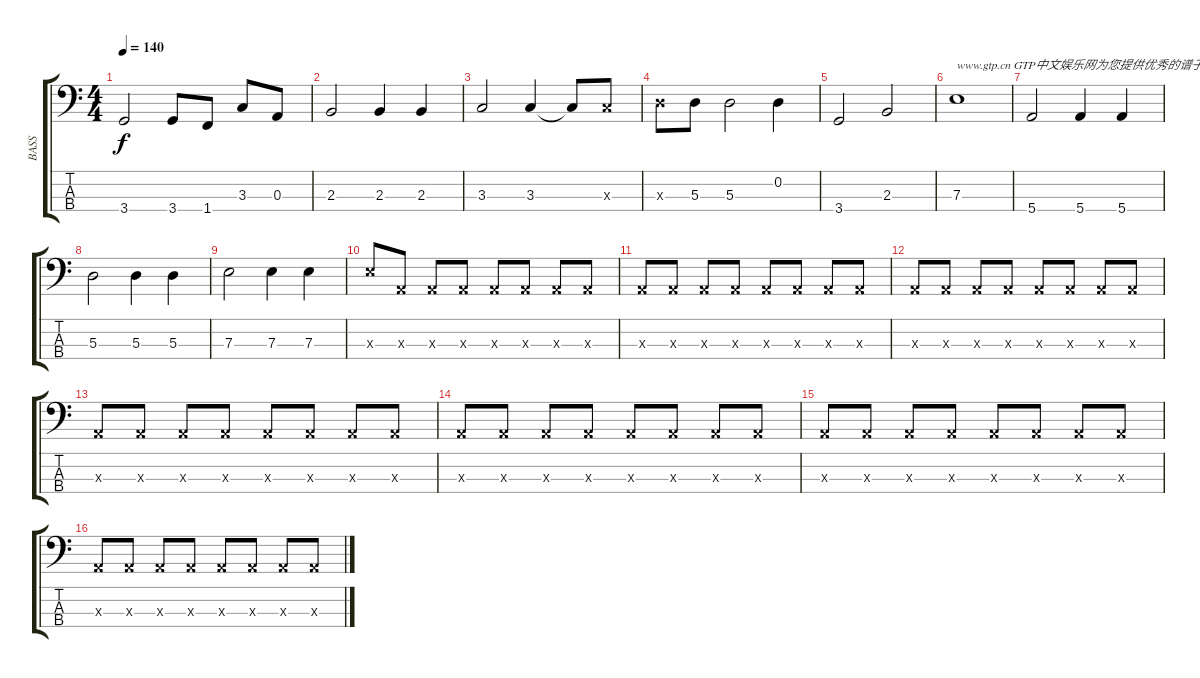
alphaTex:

\track ("BASS" "BASS") {instrument electricbassfinger}
\staff {score tabs}
\tuning (G2 D2 A1 E1) {hide}
\ts (4 4)
\tempo 140
\clef f4
\ks c
3.4.2{dy f} 3.4.8 1.4.8 3.3.8 0.3.8 |
2.3.2 2.3.4 2.3.4 |
3.3.2 3.3.4 3.3{t}.8 3.3{x}.8 |
5.3{x}.8 5.3.8 5.3.2 0.2.4 |
3.4.2 2.3.2 |
7.3.1{txt "www.gtp.cn GTP中文娱乐网为您提供优秀的谱子"} |
5.4.2 5.4.4 5.4.4 |
5.3.2 5.3.4 5.3.4 |
7.3.2 7.3.4 7.3.4 |
7.3{x}.8 0.3{x}.8 0.3{x}.8 0.3{x}.8 0.3{x}.8 0.3{x}.8 0.3{x}.8 0.3{x}.8 |
0.3{x}.8 0.3{x}.8 0.3{x}.8 0.3{x}.8 0.3{x}.8 0.3{x}.8 0.3{x}.8 0.3{x}.8 |
0.3{x}.8 0.3{x}.8 0.3{x}.8 0.3{x}.8 0.3{x}.8 0.3{x}.8 0.3{x}.8 0.3{x}.8 |
0.3{x}.8 0.3{x}.8 0.3{x}.8 0.3{x}.8 0.3{x}.8 0.3{x}.8 0.3{x}.8 0.3{x}.8 |
0.3{x}.8 0.3{x}.8 0.3{x}.8 0.3{x}.8 0.3{x}.8 0.3{x}.8 0.3{x}.8 0.3{x}.8 |
0.3{x}.8 0.3{x}.8 0.3{x}.8 0.3{x}.8 0.3{x}.8 0.3{x}.8 0.3{x}.8 0.3{x}.8 |
0.3{x}.8 0.3{x}.8 0.3{x}.8 0.3{x}.8 0.3{x}.8 0.3{x}.8 0.3{x}.8 0.3{x}.8
